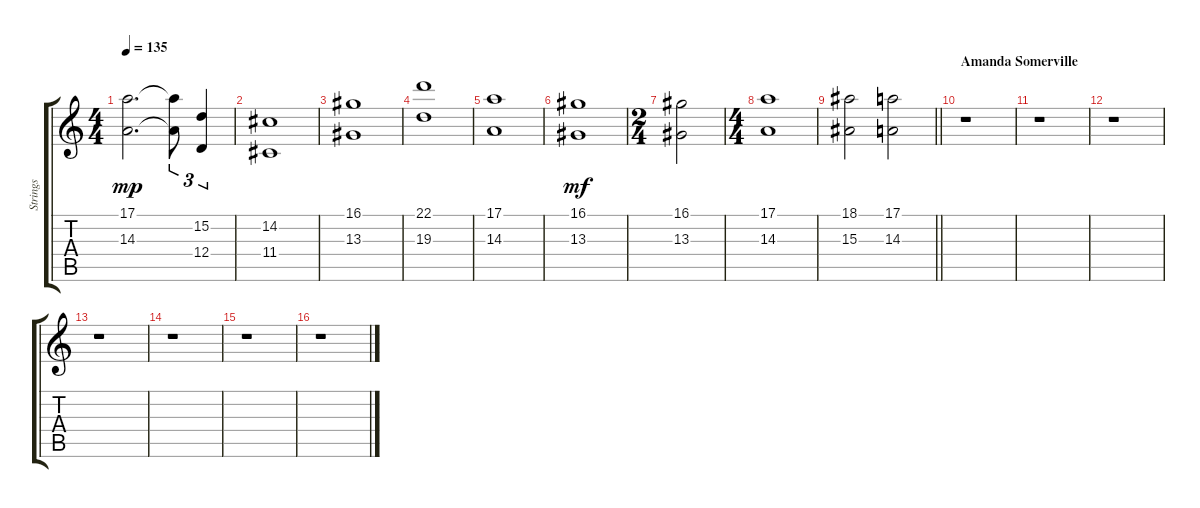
\track ("Strings" "Strings") {instrument stringensemble1}
\staff {score tabs}
\tuning (E4 B3 G3 D3 A2 E2) {hide}
\ts (4 4)
\tempo 135
\clef g2
\ks c
(17.1 14.3).2{d dy mp} (17.1{t} 14.3{t}).8{tu (3 2)} (15.2 12.4).4{tu (3 2)} |
(14.2 11.4).1 |
(16.1 13.3).1 |
(22.1 19.3).1 |
(17.1 14.3).1 |
(16.1 13.3).1{dy mf} |
\ts (2 4)
(16.1 13.3).2 |
\ts (4 4)
(17.1 14.3).1 |
\barLineRight lightlight
(18.1 15.3).2 (17.1 14.3).2 |
\section ("" "Amanda Somerville")
r.1 |
r.1 |
r.1 |
r.1 |
r.1 |
r.1 |
r.1
